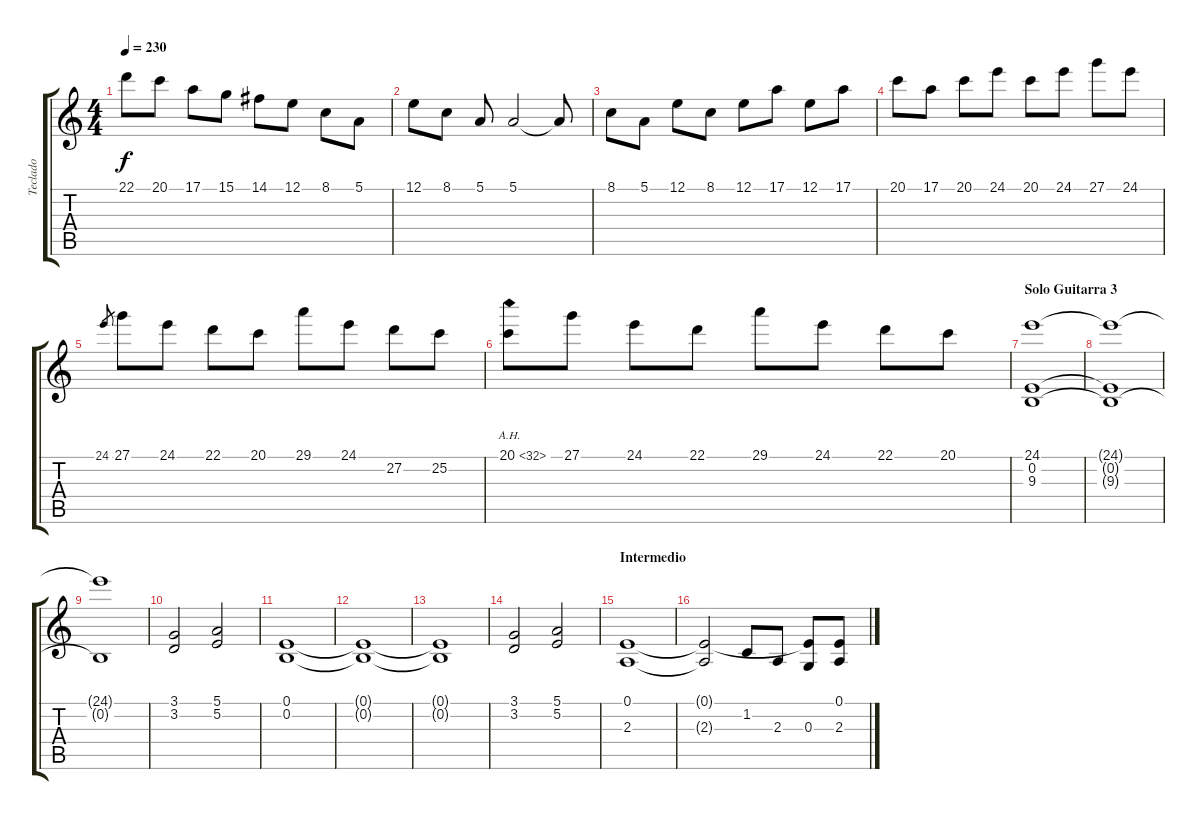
\track ("Teclado" "Teclado") {instrument drawbarorgan}
\staff {score tabs}
\tuning (E4 B3 G3 D3 A2 E2) {hide}
\ts (4 4)
\tempo 230
\clef g2
\ks c
22.1.8{dy f} 20.1.8 17.1.8 15.1.8 14.1.8 12.1.8 8.1.8 5.1.8 |
12.1.8 8.1.8 5.1.8 5.1.2 5.1{t}.8 |
8.1.8 5.1.8 12.1.8 8.1.8 12.1.8 17.1.8 12.1.8 17.1.8 |
20.1.8 17.1.8 20.1.8 24.1.8 20.1.8 24.1.8 27.1.8 24.1.8 |
24.1.8{gr} 27.1.8 24.1.8 22.1.8 20.1.8 29.1.8 24.1.8 27.2.8 25.2.8 |
20.1{ah 12}.8 27.1.8 24.1.8 22.1.8 29.1.8 24.1.8 22.1.8 20.1.8 |
\section ("" "Solo Guitarra 3")
(24.1 0.2 9.3).1 |
(24.1{t} 0.2{t} 9.3{t}).1 |
(24.1{t} 0.2{t}).1 |
(3.1 3.2).2 (5.1 5.2).2 |
(0.1 0.2).1 |
(0.1{t} 0.2{t}).1 |
(0.1{t} 0.2{t}).1 |
(3.1 3.2).2 (5.1 5.2).2 |
\section ("" "Intermedio ")
(0.1 2.3).1 |
(0.1{t} 2.3{t}).2 1.2.8 2.3.8 (0.1{t} 0.3).8 (0.1 2.3).8
